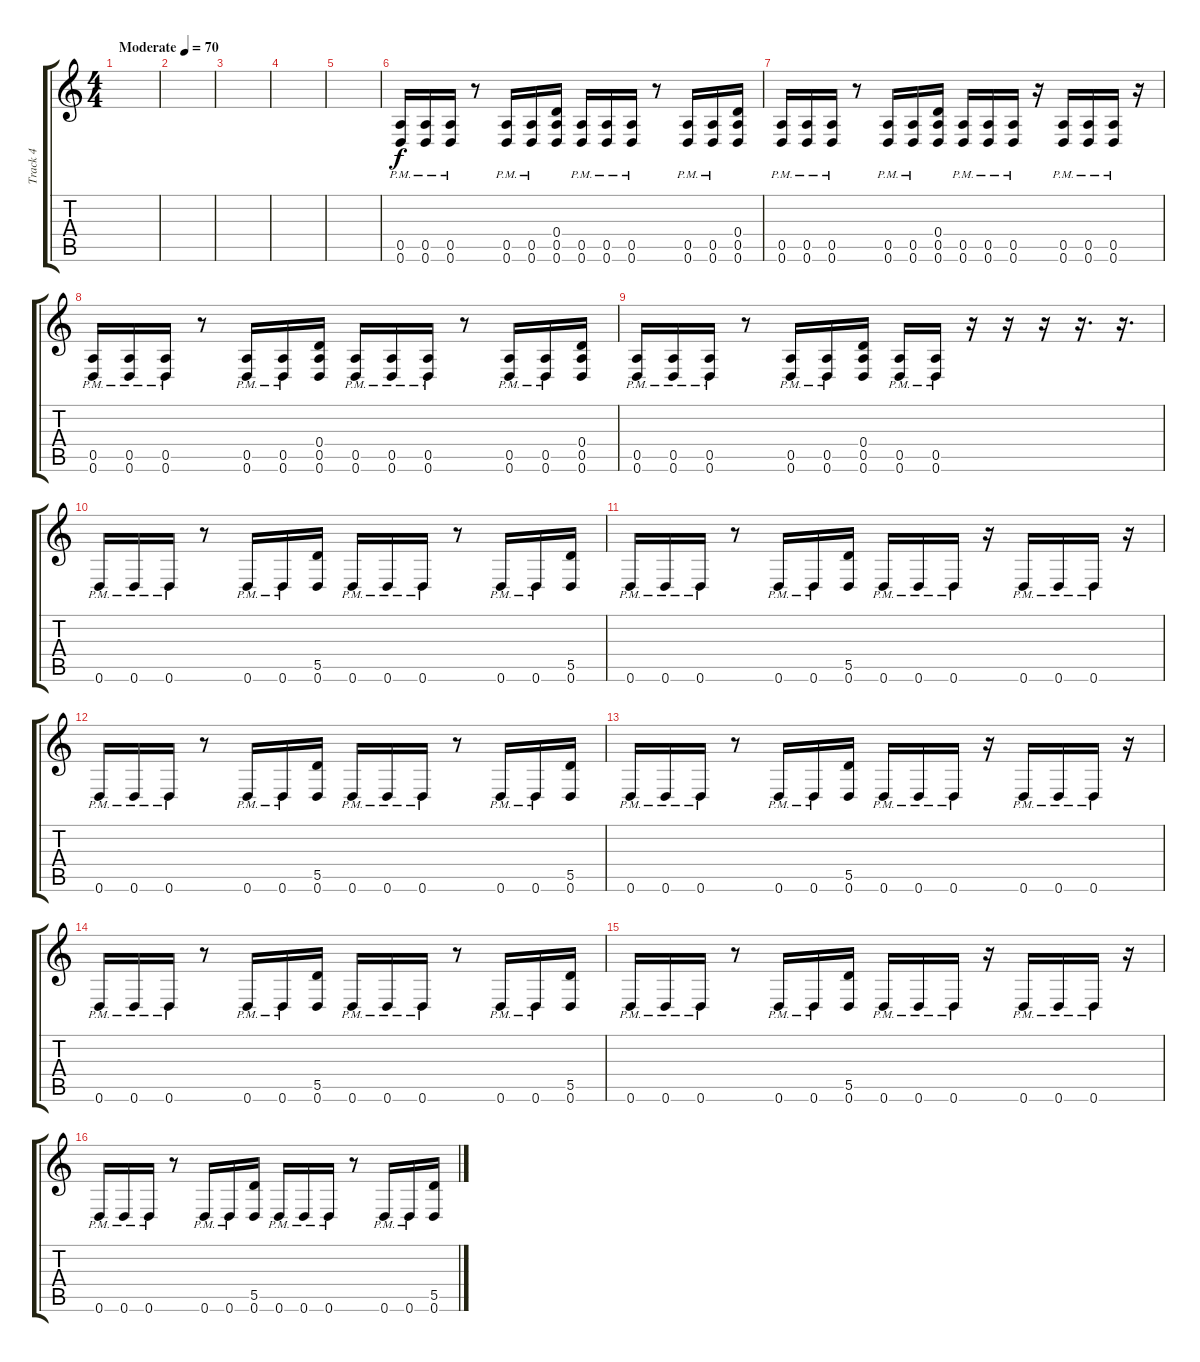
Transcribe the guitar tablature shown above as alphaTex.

\track ("Track 4" "Track 4") {instrument overdrivenguitar}
\staff {score tabs}
\tuning (E4 B3 G3 D3 A2 D2) {hide}
\ts (4 4)
\tempo (70 "Moderate")
\clef g2
\ks c
|
|
|
|
|
(0.5{pm} 0.6{pm}).16 (0.5{pm} 0.6{pm}).16 (0.5{pm} 0.6{pm}).16 r.8 (0.5{pm} 0.6{pm}).16 (0.5{pm} 0.6{pm}).16 (0.4 0.5 0.6).16 (0.5{pm} 0.6{pm}).16 (0.5{pm} 0.6{pm}).16 (0.5{pm} 0.6{pm}).16 r.8 (0.5{pm} 0.6{pm}).16 (0.5{pm} 0.6{pm}).16 (0.4 0.5 0.6).16 |
(0.5{pm} 0.6{pm}).16 (0.5{pm} 0.6{pm}).16 (0.5{pm} 0.6{pm}).16 r.8 (0.5{pm} 0.6{pm}).16 (0.5{pm} 0.6{pm}).16 (0.4 0.5 0.6).16 (0.5{pm} 0.6{pm}).16 (0.5{pm} 0.6{pm}).16 (0.5{pm} 0.6{pm}).16 r.16 (0.5{pm} 0.6{pm}).16 (0.5{pm} 0.6{pm}).16 (0.5{pm} 0.6{pm}).16 r.16 |
(0.5{pm} 0.6{pm}).16 (0.5{pm} 0.6{pm}).16 (0.5{pm} 0.6{pm}).16 r.8 (0.5{pm} 0.6{pm}).16 (0.5{pm} 0.6{pm}).16 (0.4 0.5 0.6).16 (0.5{pm} 0.6{pm}).16 (0.5{pm} 0.6{pm}).16 (0.5{pm} 0.6{pm}).16 r.8 (0.5{pm} 0.6{pm}).16 (0.5{pm} 0.6{pm}).16 (0.4 0.5 0.6).16 |
(0.5{pm} 0.6{pm}).16 (0.5{pm} 0.6{pm}).16 (0.5{pm} 0.6{pm}).16 r.8 (0.5{pm} 0.6{pm}).16 (0.5{pm} 0.6{pm}).16 (0.4 0.5 0.6).16 (0.5{pm} 0.6{pm}).16 (0.5{pm} 0.6{pm}).16 r.16 r.16 r.16 r.16{d} r.16{d} |
0.6{pm}.16 0.6{pm}.16 0.6{pm}.16 r.8 0.6{pm}.16 0.6{pm}.16 (5.5 0.6).16 0.6{pm}.16 0.6{pm}.16 0.6{pm}.16 r.8 0.6{pm}.16 0.6{pm}.16 (5.5 0.6).16 |
0.6{pm}.16 0.6{pm}.16 0.6{pm}.16 r.8 0.6{pm}.16 0.6{pm}.16 (5.5 0.6).16 0.6{pm}.16 0.6{pm}.16 0.6{pm}.16 r.16 0.6{pm}.16 0.6{pm}.16 0.6{pm}.16 r.16 |
0.6{pm}.16 0.6{pm}.16 0.6{pm}.16 r.8 0.6{pm}.16 0.6{pm}.16 (5.5 0.6).16 0.6{pm}.16 0.6{pm}.16 0.6{pm}.16 r.8 0.6{pm}.16 0.6{pm}.16 (5.5 0.6).16 |
0.6{pm}.16 0.6{pm}.16 0.6{pm}.16 r.8 0.6{pm}.16 0.6{pm}.16 (5.5 0.6).16 0.6{pm}.16 0.6{pm}.16 0.6{pm}.16 r.16 0.6{pm}.16 0.6{pm}.16 0.6{pm}.16 r.16 |
0.6{pm}.16 0.6{pm}.16 0.6{pm}.16 r.8 0.6{pm}.16 0.6{pm}.16 (5.5 0.6).16 0.6{pm}.16 0.6{pm}.16 0.6{pm}.16 r.8 0.6{pm}.16 0.6{pm}.16 (5.5 0.6).16 |
0.6{pm}.16 0.6{pm}.16 0.6{pm}.16 r.8 0.6{pm}.16 0.6{pm}.16 (5.5 0.6).16 0.6{pm}.16 0.6{pm}.16 0.6{pm}.16 r.16 0.6{pm}.16 0.6{pm}.16 0.6{pm}.16 r.16 |
0.6{pm}.16 0.6{pm}.16 0.6{pm}.16 r.8 0.6{pm}.16 0.6{pm}.16 (5.5 0.6).16 0.6{pm}.16 0.6{pm}.16 0.6{pm}.16 r.8 0.6{pm}.16 0.6{pm}.16 (5.5 0.6).16
